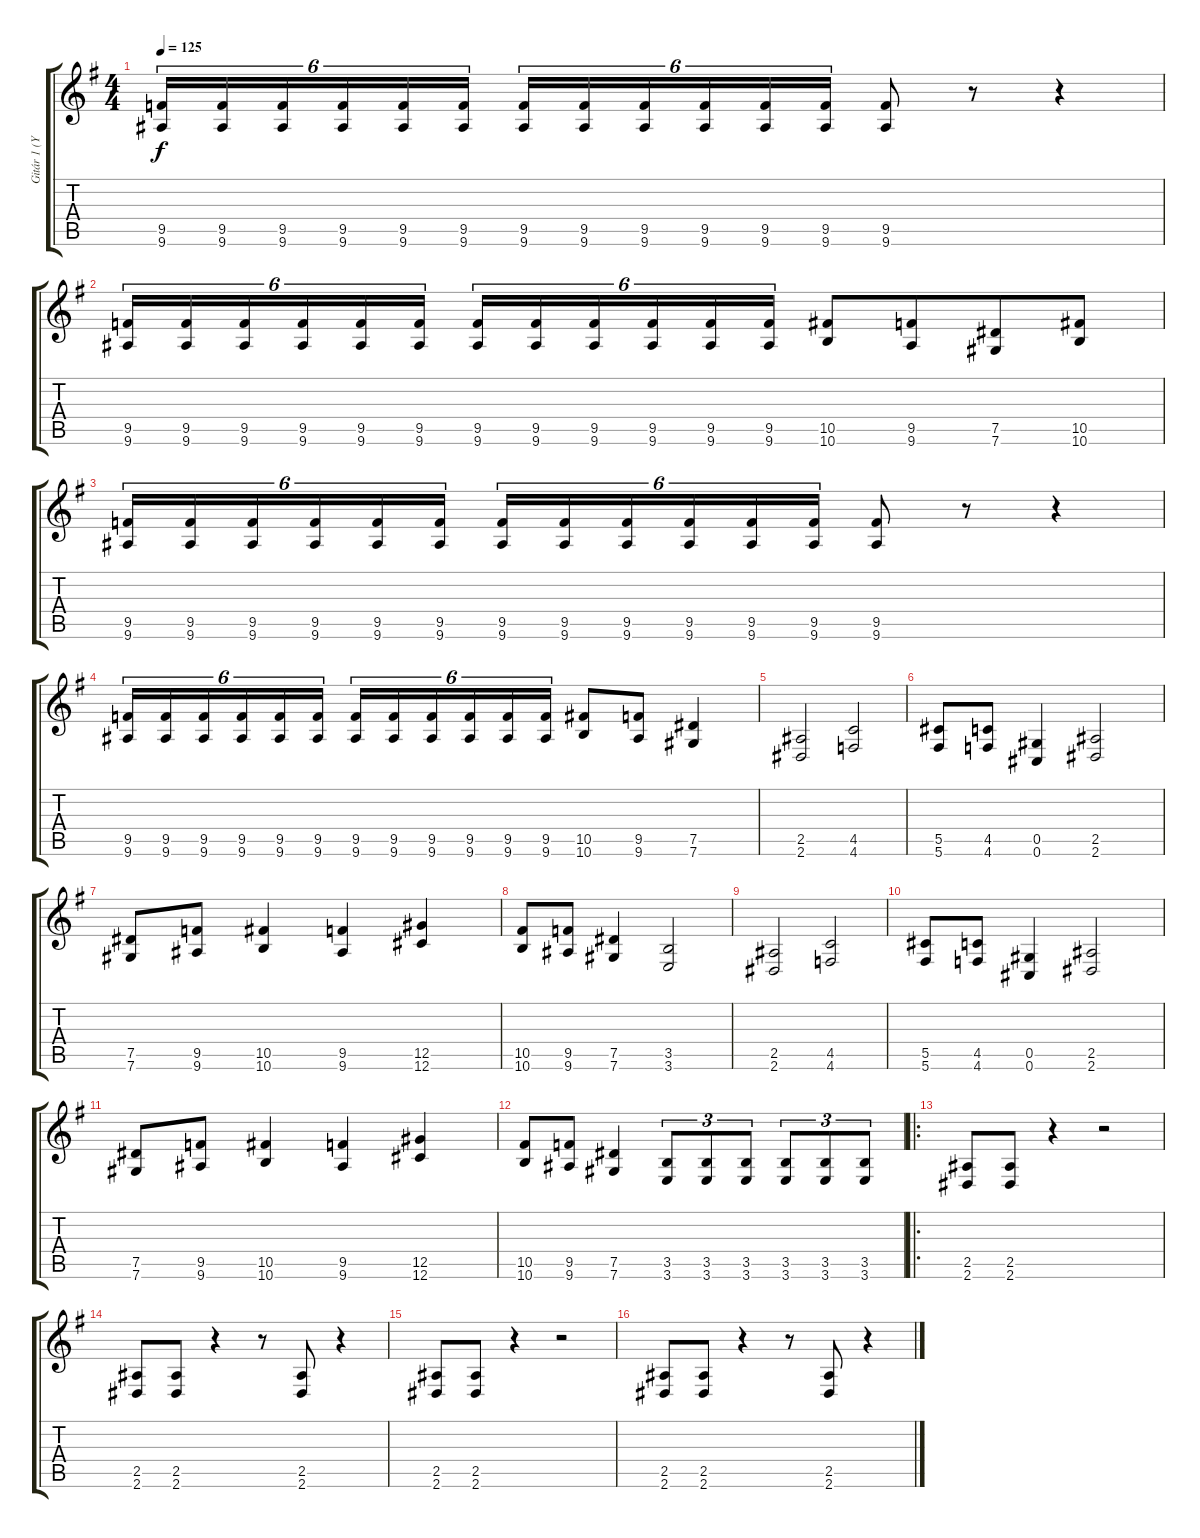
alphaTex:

\track ("Gitár 1 (Yngwie Malmsteen)" "Gitár 1 (Y") {instrument distortionguitar}
\staff {score tabs}
\tuning (Eb4 Bb3 Gb3 Db3 Ab2 Db2) {hide}
\ts (4 4)
\tempo 125
\clef g2
\ks g
(9.5 9.6).16{tu (6 4) dy f} (9.5 9.6).16{tu (6 4)} (9.5 9.6).16{tu (6 4)} (9.5 9.6).16{tu (6 4)} (9.5 9.6).16{tu (6 4)} (9.5 9.6).16{tu (6 4)} (9.5 9.6).16{tu (6 4)} (9.5 9.6).16{tu (6 4)} (9.5 9.6).16{tu (6 4)} (9.5 9.6).16{tu (6 4)} (9.5 9.6).16{tu (6 4)} (9.5 9.6).16{tu (6 4)} (9.5 9.6).8 r.8 r.4 |
(9.5 9.6).16{tu (6 4)} (9.5 9.6).16{tu (6 4)} (9.5 9.6).16{tu (6 4)} (9.5 9.6).16{tu (6 4)} (9.5 9.6).16{tu (6 4)} (9.5 9.6).16{tu (6 4)} (9.5 9.6).16{tu (6 4)} (9.5 9.6).16{tu (6 4)} (9.5 9.6).16{tu (6 4)} (9.5 9.6).16{tu (6 4)} (9.5 9.6).16{tu (6 4)} (9.5 9.6).16{tu (6 4)} (10.5 10.6).8 (9.5 9.6).8{beam merge} (7.5 7.6).8 (10.5 10.6).8 |
(9.5 9.6).16{tu (6 4)} (9.5 9.6).16{tu (6 4)} (9.5 9.6).16{tu (6 4)} (9.5 9.6).16{tu (6 4)} (9.5 9.6).16{tu (6 4)} (9.5 9.6).16{tu (6 4)} (9.5 9.6).16{tu (6 4)} (9.5 9.6).16{tu (6 4)} (9.5 9.6).16{tu (6 4)} (9.5 9.6).16{tu (6 4)} (9.5 9.6).16{tu (6 4)} (9.5 9.6).16{tu (6 4)} (9.5 9.6).8 r.8 r.4 |
(9.5 9.6).16{tu (6 4)} (9.5 9.6).16{tu (6 4)} (9.5 9.6).16{tu (6 4)} (9.5 9.6).16{tu (6 4)} (9.5 9.6).16{tu (6 4)} (9.5 9.6).16{tu (6 4)} (9.5 9.6).16{tu (6 4)} (9.5 9.6).16{tu (6 4)} (9.5 9.6).16{tu (6 4)} (9.5 9.6).16{tu (6 4)} (9.5 9.6).16{tu (6 4)} (9.5 9.6).16{tu (6 4)} (10.5 10.6).8 (9.5 9.6).8{beam merge} (7.5 7.6).4 |
(2.5 2.6).2 (4.5 4.6).2 |
(5.5 5.6).8 (4.5 4.6).8 (0.5 0.6).4 (2.5 2.6).2 |
(7.5 7.6).8 (9.5 9.6).8 (10.5 10.6).4 (9.5 9.6).4 (12.5 12.6).4 |
(10.5 10.6).8 (9.5 9.6).8 (7.5 7.6).4 (3.5 3.6).2 |
(2.5 2.6).2 (4.5 4.6).2 |
(5.5 5.6).8 (4.5 4.6).8 (0.5 0.6).4 (2.5 2.6).2 |
(7.5 7.6).8 (9.5 9.6).8 (10.5 10.6).4 (9.5 9.6).4 (12.5 12.6).4 |
(10.5 10.6).8 (9.5 9.6).8 (7.5 7.6).4 (3.5 3.6).8{tu (3 2)} (3.5 3.6).8{tu (3 2)} (3.5 3.6).8{tu (3 2)} (3.5 3.6).8{tu (3 2)} (3.5 3.6).8{tu (3 2)} (3.5 3.6).8{tu (3 2)} |
\ro
(2.5 2.6).8 (2.5 2.6).8 r.4 r.2 |
(2.5 2.6).8 (2.5 2.6).8 r.4 r.8 (2.5 2.6).8 r.4 |
(2.5 2.6).8 (2.5 2.6).8 r.4 r.2 |
(2.5 2.6).8 (2.5 2.6).8 r.4 r.8 (2.5 2.6).8 r.4
